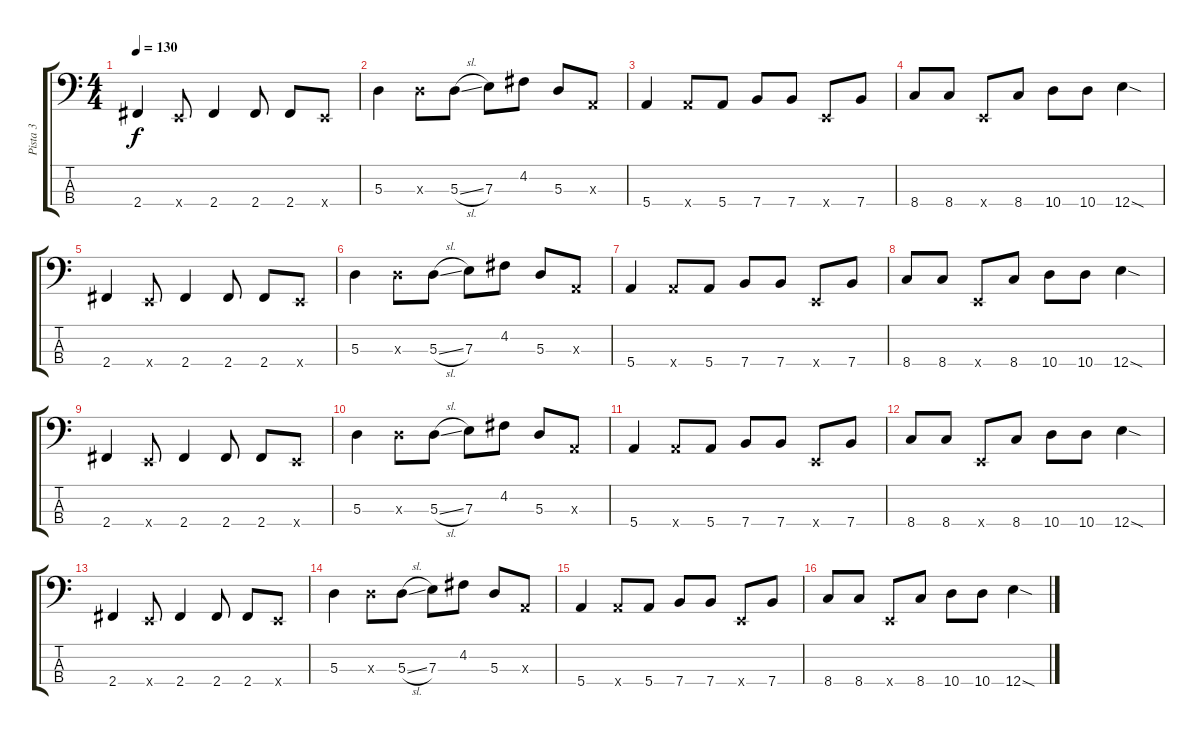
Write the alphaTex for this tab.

\track ("Pista 3" "Pista 3") {instrument electricbasspick}
\staff {score tabs}
\tuning (G2 D2 A1 E1) {hide}
\ts (4 4)
\tempo 130
\clef f4
\ks c
2.4.4{dy f} 0.4{x}.8 2.4.4 2.4.8 2.4.8 0.4{x}.8 |
5.3.4 5.3{x}.8 5.3{sl}.8 7.3.8 4.2.8 5.3.8 0.3{x}.8 |
5.4.4 5.4{x}.8 5.4.8 7.4.8 7.4.8 0.4{x}.8 7.4.8 |
8.4.8 8.4.8 0.4{x}.8 8.4.8 10.4.8 10.4.8 12.4{sod}.4 |
2.4.4 0.4{x}.8 2.4.4 2.4.8 2.4.8 0.4{x}.8 |
5.3.4 5.3{x}.8 5.3{sl}.8 7.3.8 4.2.8 5.3.8 0.3{x}.8 |
5.4.4 5.4{x}.8 5.4.8 7.4.8 7.4.8 0.4{x}.8 7.4.8 |
8.4.8 8.4.8 0.4{x}.8 8.4.8 10.4.8 10.4.8 12.4{sod}.4 |
2.4.4 0.4{x}.8 2.4.4 2.4.8 2.4.8 0.4{x}.8 |
5.3.4 5.3{x}.8 5.3{sl}.8 7.3.8 4.2.8 5.3.8 0.3{x}.8 |
5.4.4 5.4{x}.8 5.4.8 7.4.8 7.4.8 0.4{x}.8 7.4.8 |
8.4.8 8.4.8 0.4{x}.8 8.4.8 10.4.8 10.4.8 12.4{sod}.4 |
2.4.4 0.4{x}.8 2.4.4 2.4.8 2.4.8 0.4{x}.8 |
5.3.4 5.3{x}.8 5.3{sl}.8 7.3.8 4.2.8 5.3.8 0.3{x}.8 |
5.4.4 5.4{x}.8 5.4.8 7.4.8 7.4.8 0.4{x}.8 7.4.8 |
8.4.8 8.4.8 0.4{x}.8 8.4.8 10.4.8 10.4.8 12.4{sod}.4
